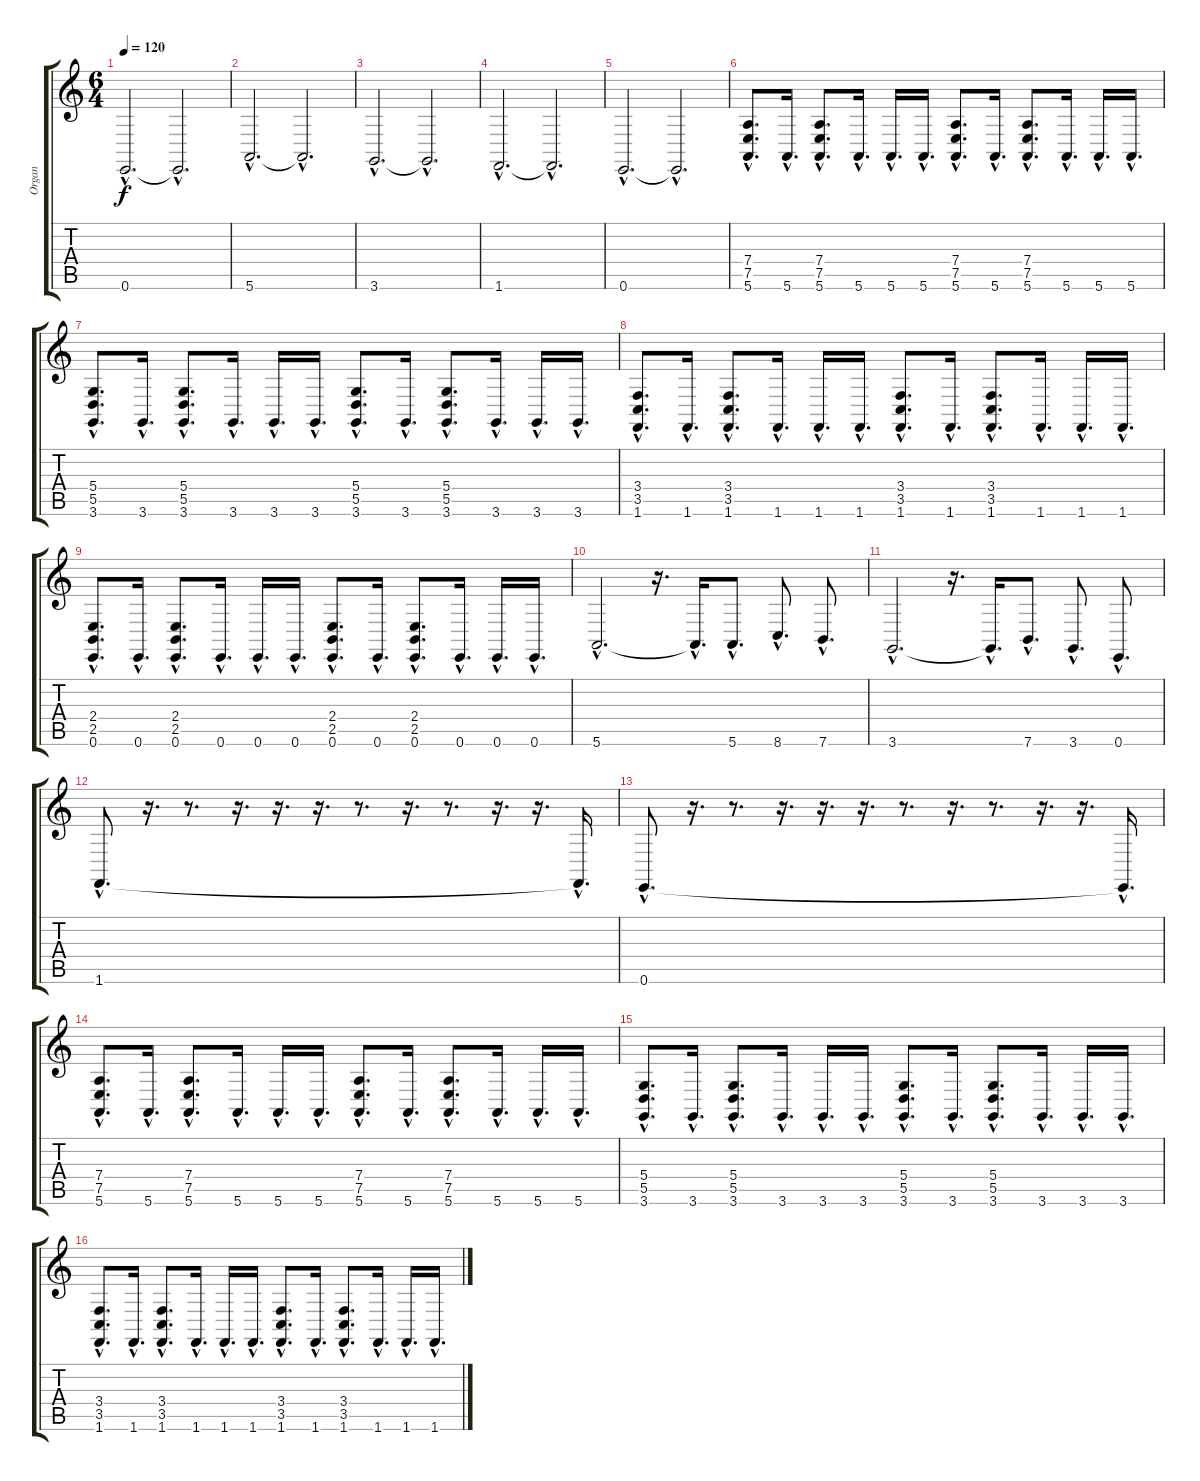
\track ("Organ" "Organ") {instrument churchorgan}
\staff {score tabs}
\tuning (E4 B3 G3 D3 A2 E2) {hide}
\ts (6 4)
\tempo 120
\clef g2
\ks c
0.6{hac}.2{d dy f} 0.6{hac t}.2{d} |
5.6{hac}.2{d} 5.6{hac t}.2{d} |
3.6{hac}.2{d} 3.6{hac t}.2{d} |
1.6{hac}.2{d} 1.6{hac t}.2{d} |
0.6{hac}.2{d} 0.6{hac t}.2{d} |
(7.4{hac} 7.5{hac} 5.6{hac}).8{d} 5.6{hac}.16{d} (7.4{hac} 7.5{hac} 5.6{hac}).8{d} 5.6{hac}.16{d} 5.6{hac}.16{d} 5.6{hac}.16{d} (7.4{hac} 7.5{hac} 5.6{hac}).8{d} 5.6{hac}.16{d} (7.4{hac} 7.5{hac} 5.6{hac}).8{d} 5.6{hac}.16{d} 5.6{hac}.16{d} 5.6{hac}.16{d} |
(5.4{hac} 5.5{hac} 3.6{hac}).8{d} 3.6{hac}.16{d} (5.4{hac} 5.5{hac} 3.6{hac}).8{d} 3.6{hac}.16{d} 3.6{hac}.16{d} 3.6{hac}.16{d} (5.4{hac} 5.5{hac} 3.6{hac}).8{d} 3.6{hac}.16{d} (5.4{hac} 5.5{hac} 3.6{hac}).8{d} 3.6{hac}.16{d} 3.6{hac}.16{d} 3.6{hac}.16{d} |
(3.4{hac} 3.5{hac} 1.6{hac}).8{d} 1.6{hac}.16{d} (3.4{hac} 3.5{hac} 1.6{hac}).8{d} 1.6{hac}.16{d} 1.6{hac}.16{d} 1.6{hac}.16{d} (3.4{hac} 3.5{hac} 1.6{hac}).8{d} 1.6{hac}.16{d} (3.4{hac} 3.5{hac} 1.6{hac}).8{d} 1.6{hac}.16{d} 1.6{hac}.16{d} 1.6{hac}.16{d} |
(2.4{hac} 2.5{hac} 0.6{hac}).8{d} 0.6{hac}.16{d} (2.4{hac} 2.5{hac} 0.6{hac}).8{d} 0.6{hac}.16{d} 0.6{hac}.16{d} 0.6{hac}.16{d} (2.4{hac} 2.5{hac} 0.6{hac}).8{d} 0.6{hac}.16{d} (2.4{hac} 2.5{hac} 0.6{hac}).8{d} 0.6{hac}.16{d} 0.6{hac}.16{d} 0.6{hac}.16{d} |
5.6{hac}.2{d} r.16{d} 5.6{hac t}.16{d} 5.6{hac}.8{d} 8.6{hac}.8{d} 7.6{hac}.8{d} |
3.6{hac}.2{d} r.16{d} 3.6{hac t}.16{d} 7.6{hac}.8{d} 3.6{hac}.8{d} 0.6{hac}.8{d} |
1.6{hac}.8{d} r.16{d} r.8{d} r.16{d} r.16{d} r.16{d} r.8{d} r.16{d} r.8{d} r.16{d} r.16{d} 1.6{hac t}.16{d} |
0.6{hac}.8{d} r.16{d} r.8{d} r.16{d} r.16{d} r.16{d} r.8{d} r.16{d} r.8{d} r.16{d} r.16{d} 0.6{hac t}.16{d} |
(7.4{hac} 7.5{hac} 5.6{hac}).8{d} 5.6{hac}.16{d} (7.4{hac} 7.5{hac} 5.6{hac}).8{d} 5.6{hac}.16{d} 5.6{hac}.16{d} 5.6{hac}.16{d} (7.4{hac} 7.5{hac} 5.6{hac}).8{d} 5.6{hac}.16{d} (7.4{hac} 7.5{hac} 5.6{hac}).8{d} 5.6{hac}.16{d} 5.6{hac}.16{d} 5.6{hac}.16{d} |
(5.4{hac} 5.5{hac} 3.6{hac}).8{d} 3.6{hac}.16{d} (5.4{hac} 5.5{hac} 3.6{hac}).8{d} 3.6{hac}.16{d} 3.6{hac}.16{d} 3.6{hac}.16{d} (5.4{hac} 5.5{hac} 3.6{hac}).8{d} 3.6{hac}.16{d} (5.4{hac} 5.5{hac} 3.6{hac}).8{d} 3.6{hac}.16{d} 3.6{hac}.16{d} 3.6{hac}.16{d} |
(3.4{hac} 3.5{hac} 1.6{hac}).8{d} 1.6{hac}.16{d} (3.4{hac} 3.5{hac} 1.6{hac}).8{d} 1.6{hac}.16{d} 1.6{hac}.16{d} 1.6{hac}.16{d} (3.4{hac} 3.5{hac} 1.6{hac}).8{d} 1.6{hac}.16{d} (3.4{hac} 3.5{hac} 1.6{hac}).8{d} 1.6{hac}.16{d} 1.6{hac}.16{d} 1.6{hac}.16{d}
